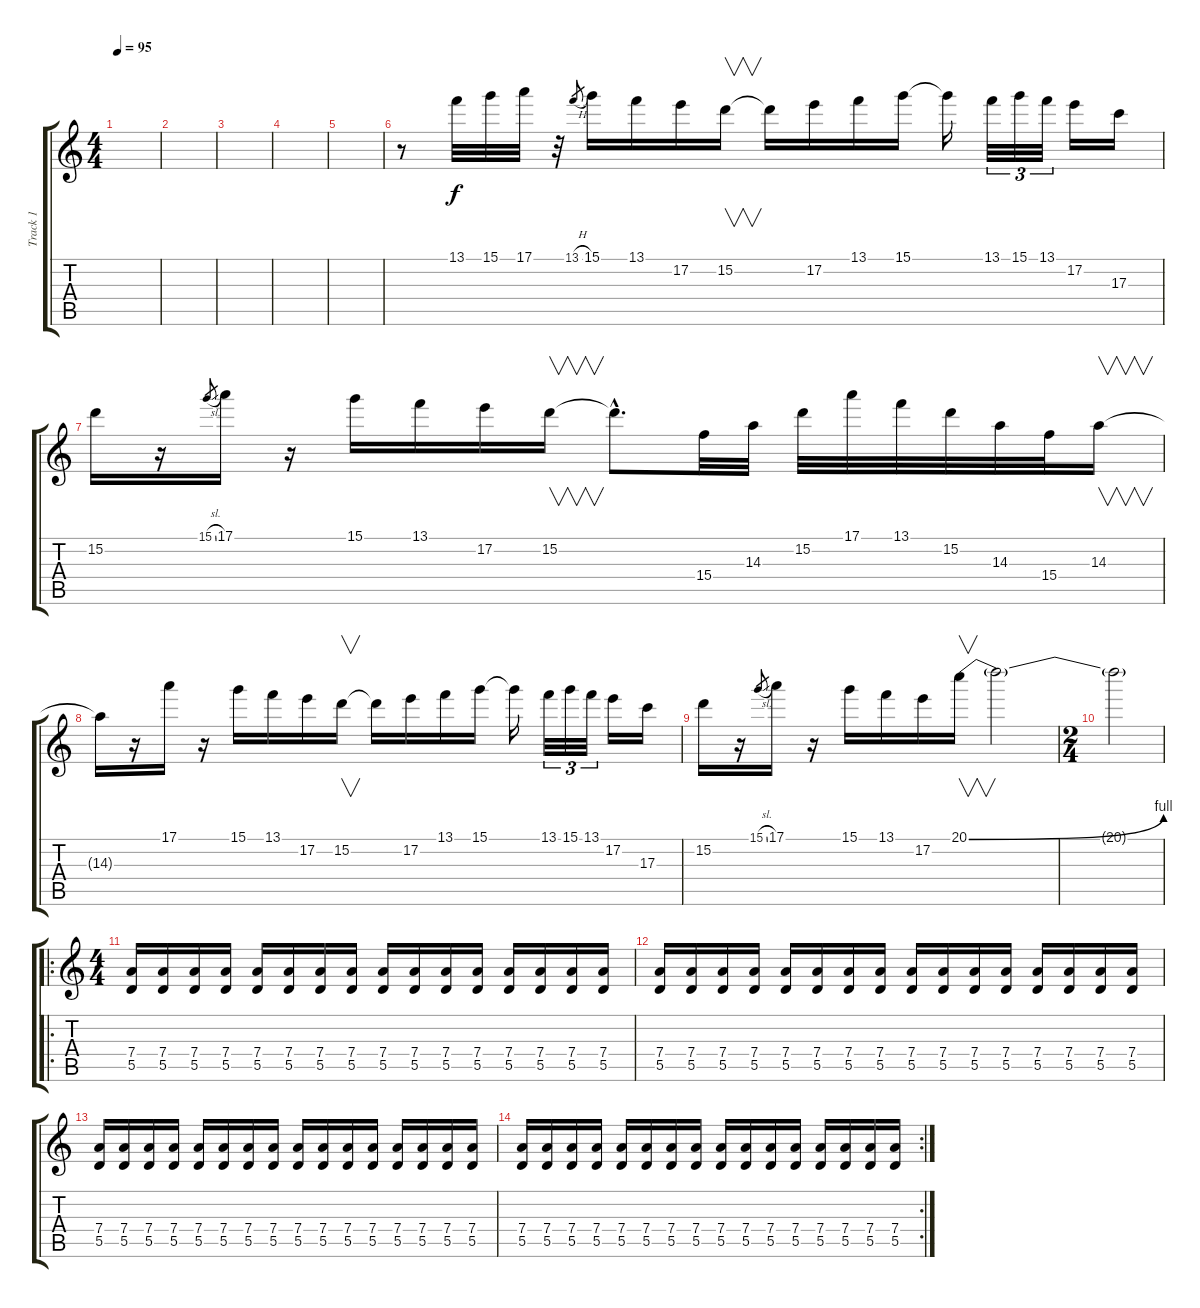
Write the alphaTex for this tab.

\track ("Track 1" "Track 1") {instrument distortionguitar}
\staff {score tabs}
\tuning (E4 B3 G3 D3 A2 E2) {hide}
\ts (4 4)
\tempo 95
\clef g2
\ks c
|
|
|
|
|
r.8 13.1.32 15.1.32 17.1.32 r.32 13.1{h}.8{gr} 15.1.16 13.1.16 17.2.16 15.2.16{v} 15.2{t}.16 17.2.16 13.1.16 15.1.16 15.1{t}.16 13.1.32{tu (3 2)} 15.1.32{tu (3 2)} 13.1.32{tu (3 2)} 17.2.16 17.3.16 |
15.2.16 r.16 15.1{sl}.8{gr} 17.1.16 r.16 15.1.16 13.1.16 17.2.16 15.2.16{v} 15.2{hac t}.8{d} 15.4.32 14.3.32 15.2.32 17.1.32 13.1.32 15.2.32 14.3.32 15.4.32 14.3.16{v} |
14.3{t}.16 r.16 17.1.16 r.16 15.1.16 13.1.16 17.2.16 15.2.16{v} 15.2{t}.16 17.2.16 13.1.16 15.1.16 15.1{t}.16 13.1.32{tu (3 2)} 15.1.32{tu (3 2)} 13.1.32{tu (3 2)} 17.2.16 17.3.16 |
15.2.16 r.16 15.1{sl}.8{gr} 17.1.16 r.16 15.1.16 13.1.16 17.2.16 20.1{be (bend 0 0 60 4)}.16{v} 20.1{t}.2 |
\ts (2 4)
20.1{t}.2 |
\ro
\ts (4 4)
(7.4 5.5).16 (7.4 5.5).16 (7.4 5.5).16 (7.4 5.5).16 (7.4 5.5).16 (7.4 5.5).16 (7.4 5.5).16 (7.4 5.5).16 (7.4 5.5).16 (7.4 5.5).16 (7.4 5.5).16 (7.4 5.5).16 (7.4 5.5).16 (7.4 5.5).16 (7.4 5.5).16 (7.4 5.5).16 |
(7.4 5.5).16 (7.4 5.5).16 (7.4 5.5).16 (7.4 5.5).16 (7.4 5.5).16 (7.4 5.5).16 (7.4 5.5).16 (7.4 5.5).16 (7.4 5.5).16 (7.4 5.5).16 (7.4 5.5).16 (7.4 5.5).16 (7.4 5.5).16 (7.4 5.5).16 (7.4 5.5).16 (7.4 5.5).16 |
(7.4 5.5).16 (7.4 5.5).16 (7.4 5.5).16 (7.4 5.5).16 (7.4 5.5).16 (7.4 5.5).16 (7.4 5.5).16 (7.4 5.5).16 (7.4 5.5).16 (7.4 5.5).16 (7.4 5.5).16 (7.4 5.5).16 (7.4 5.5).16 (7.4 5.5).16 (7.4 5.5).16 (7.4 5.5).16 |
\rc 2
(7.4 5.5).16 (7.4 5.5).16 (7.4 5.5).16 (7.4 5.5).16 (7.4 5.5).16 (7.4 5.5).16 (7.4 5.5).16 (7.4 5.5).16 (7.4 5.5).16 (7.4 5.5).16 (7.4 5.5).16 (7.4 5.5).16 (7.4 5.5).16 (7.4 5.5).16 (7.4 5.5).16 (7.4 5.5).16
